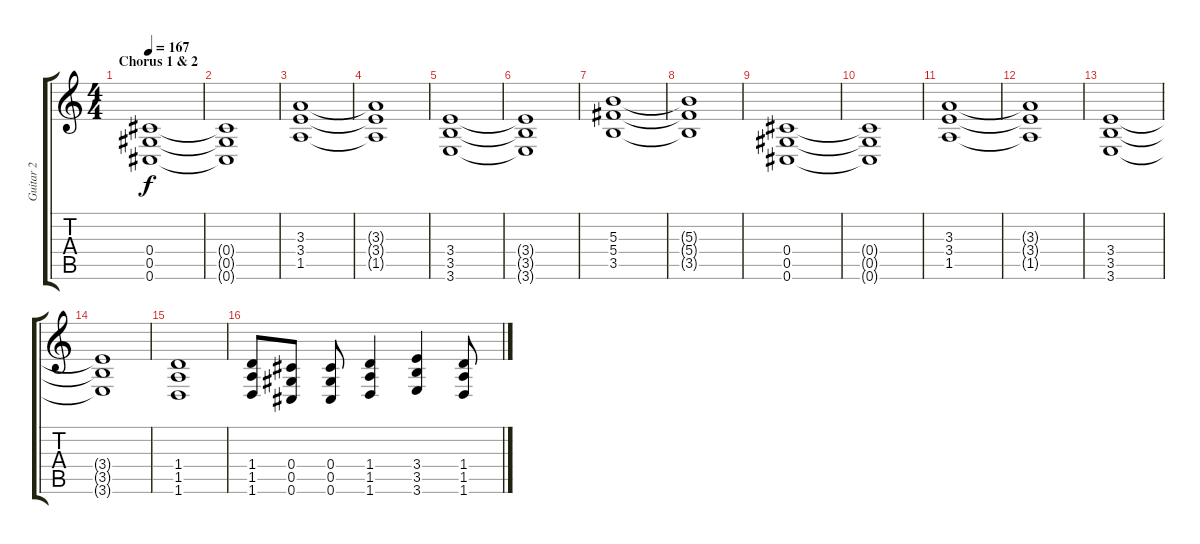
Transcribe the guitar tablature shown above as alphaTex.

\track ("Guitar 2" "Guitar 2") {instrument distortionguitar}
\staff {score tabs}
\tuning (Eb4 Bb3 Gb3 Db3 Ab2 Db2) {hide}
\ts (4 4)
\section ("" "Chorus 1 & 2")
\tempo 167
\clef g2
\ks c
(0.4 0.5 0.6).1{dy f} |
(0.4{t} 0.5{t} 0.6{t}).1 |
(3.3 3.4 1.5).1 |
(3.3{t} 3.4{t} 1.5{t}).1 |
(3.4 3.5 3.6).1 |
(3.4{t} 3.5{t} 3.6{t}).1 |
(5.3 5.4 3.5).1 |
(5.3{t} 5.4{t} 3.5{t}).1 |
(0.4 0.5 0.6).1 |
(0.4{t} 0.5{t} 0.6{t}).1 |
(3.3 3.4 1.5).1 |
(3.3{t} 3.4{t} 1.5{t}).1 |
(3.4 3.5 3.6).1 |
(3.4{t} 3.5{t} 3.6{t}).1 |
(1.4 1.5 1.6).1 |
(1.4 1.5 1.6).8 (0.4 0.5 0.6).8 (0.4 0.5 0.6).8 (1.4 1.5 1.6).4 (3.4 3.5 3.6).4 (1.4 1.5 1.6).8
